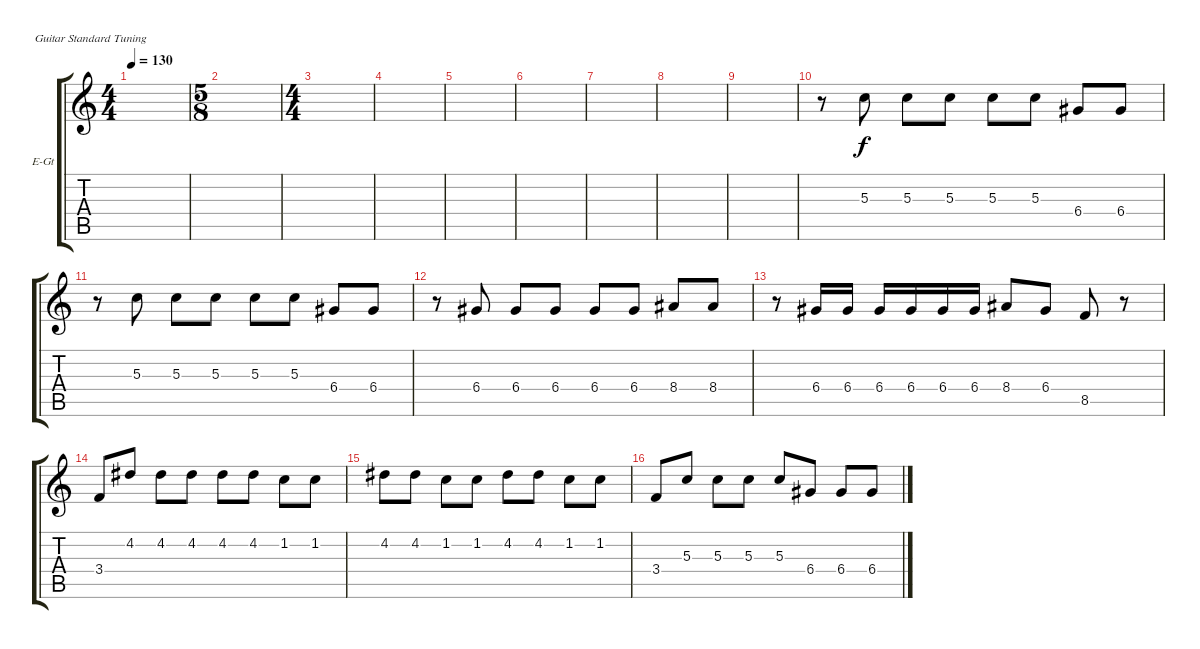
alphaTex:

\defaultSystemsLayout 4
\bracketExtendMode groupsimilarinstruments
\firstSystemTrackNameOrientation horizontal
\otherSystemsTrackNameOrientation horizontal
\track ("Vocals" "E-Gt") {instrument distortionguitar}
\staff {score tabs}
\tuning (E4 B3 G3 D3 A2 E2)
\ts (4 4)
\tempo 130
\clef g2
\scale
0.333333
\ks c
|
\ts (5 8)
\scale
0.333333 |
\ts (4 4)
\scale
0.333333 |
\scale
0.333333 |
\scale
0.333333 |
\scale
0.333333 |
\scale
0.333333 |
\scale
0.333333 |
\scale
0.333333 |
\scale
0.333333 r.8 5.3.8 5.3.8 5.3.8 5.3.8 5.3.8 6.4.8 6.4.8 |
\scale
0.333333 r.8 5.3.8 5.3.8 5.3.8 5.3.8 5.3.8 6.4.8 6.4.8 |
\scale
0.333333 r.8 6.4.8 6.4.8 6.4.8 6.4.8 6.4.8 8.4.8 8.4.8 |
\scale
0.333333 r.8 6.4.16 6.4.16 6.4.16 6.4.16 6.4.16 6.4.16 8.4.8 6.4.8 8.5.8 r.8 |
\scale
0.333333 3.4.8 4.2.8 4.2.8 4.2.8 4.2.8 4.2.8 1.2.8 1.2.8 |
\scale
0.333333 4.2.8 4.2.8 1.2.8 1.2.8 4.2.8 4.2.8 1.2.8 1.2.8 |
\scale
0.256303 3.4.8 5.3.8 5.3.8 5.3.8 5.3.8 6.4.8 6.4.8 6.4.8
